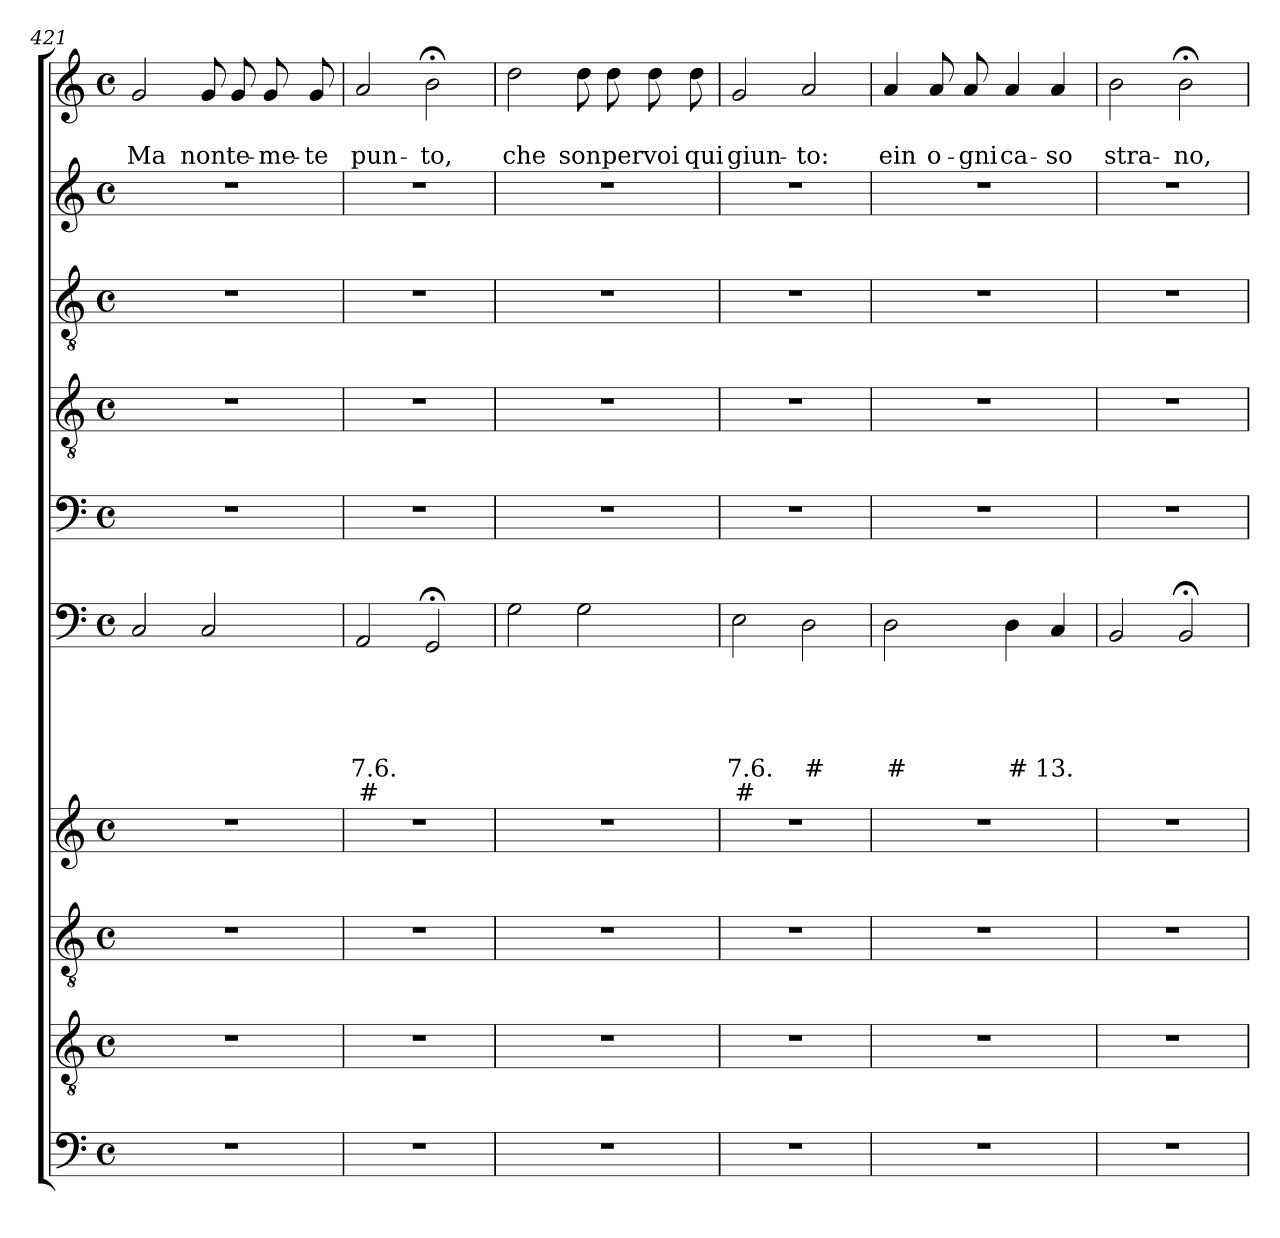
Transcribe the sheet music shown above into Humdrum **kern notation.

**kern	**kern	**kern	**kern	**kern	**text	**text	**text	**text	**text	**text	**kern	**kern	**kern	**kern	**kern	**text	**text
*part10	*part9	*part8	*part7	*part6	*part6	*part6	*part6	*part6	*part6	*part6	*part5	*part4	*part3	*part2	*part1	*part1	*part1
*staff10	*staff9	*staff8	*staff7	*staff6	*staff6	*staff6	*staff6	*staff6	*staff6	*staff6	*staff5	*staff4	*staff3	*staff2	*staff1	*staff1	*staff1
*clefF4	*clefGv2	*clefGv2	*clefG2	*clefF4	*	*	*	*	*	*	*clefF4	*clefGv2	*clefGv2	*clefG2	*clefG2	*	*
*k[]	*k[]	*k[]	*k[]	*k[]	*	*	*	*	*	*	*k[]	*k[]	*k[]	*k[]	*k[]	*	*
*C:	*C:	*C:	*C:	*C:	*	*	*	*	*	*	*C:	*C:	*C:	*C:	*C:	*	*
*M4/4	*M4/4	*M4/4	*M4/4	*M4/4	*	*	*	*	*	*	*M4/4	*M4/4	*M4/4	*M4/4	*M4/4	*	*
*met(c)	*met(c)	*met(c)	*met(c)	*met(c)	*	*	*	*	*	*	*met(c)	*met(c)	*met(c)	*met(c)	*met(c)	*	*
=421	=421	=421	=421	=421	=421	=421	=421	=421	=421	=421	=421	=421	=421	=421	=421	=421	=421
1r	1r	1r	1r	2C/	.	.	.	.	.	.	1r	1r	1r	1r	2g/	.	Ma
.	.	.	.	2C/	.	.	.	.	.	.	.	.	.	.	8g/	.	non
.	.	.	.	.	.	.	.	.	.	.	.	.	.	.	8g/	.	te-
.	.	.	.	.	.	.	.	.	.	.	.	.	.	.	8g/	.	-me-
.	.	.	.	.	.	.	.	.	.	.	.	.	.	.	8g/	.	-te
=422	=422	=422	=422	=422	=422	=422	=422	=422	=422	=422	=422	=422	=422	=422	=422	=422	=422
1r	1r	1r	1r	2AA/	.	.	.	.	7.6.	#	1r	1r	1r	1r	2a/	.	pun-
.	.	.	.	2GG;</	.	.	.	.	.	.	.	.	.	.	2b;<\	.	-to,
=423	=423	=423	=423	=423	=423	=423	=423	=423	=423	=423	=423	=423	=423	=423	=423	=423	=423
1r	1r	1r	1r	2G\	.	.	.	.	.	.	1r	1r	1r	1r	2dd\	.	che
.	.	.	.	2G\	.	.	.	.	.	.	.	.	.	.	8dd\	.	son
.	.	.	.	.	.	.	.	.	.	.	.	.	.	.	8dd\	.	per
.	.	.	.	.	.	.	.	.	.	.	.	.	.	.	8dd\	.	voi
.	.	.	.	.	.	.	.	.	.	.	.	.	.	.	8dd\	.	qui
!!LO:LB:g=z
=424	=424	=424	=424	=424	=424	=424	=424	=424	=424	=424	=424	=424	=424	=424	=424	=424	=424
1r	1r	1r	1r	2E\	.	.	.	.	7.6.	#	1r	1r	1r	1r	2g/	.	giun-
.	.	.	.	2D\	.	.	.	.	#	.	.	.	.	.	2a/	.	-to:
=425	=425	=425	=425	=425	=425	=425	=425	=425	=425	=425	=425	=425	=425	=425	=425	=425	=425
1r	1r	1r	1r	2D\	.	.	.	.	#	.	1r	1r	1r	1r	4a/	.	ein
.	.	.	.	.	.	.	.	.	.	.	.	.	.	.	8a/	.	o-
.	.	.	.	.	.	.	.	.	.	.	.	.	.	.	8a/	.	-gni
.	.	.	.	4D\	.	.	.	.	#	.	.	.	.	.	4a/	.	ca-
.	.	.	.	4C/	.	.	.	.	13.	.	.	.	.	.	4a/	.	-so
=426	=426	=426	=426	=426	=426	=426	=426	=426	=426	=426	=426	=426	=426	=426	=426	=426	=426
1r	1r	1r	1r	2BB/	.	.	.	.	.	.	1r	1r	1r	1r	2b\	.	stra-
.	.	.	.	2BB;</	.	.	.	.	.	.	.	.	.	.	2b;<\	.	-no,
=	=	=	=	=	=	=	=	=	=	=	=	=	=	=	=	=	=
*-	*-	*-	*-	*-	*-	*-	*-	*-	*-	*-	*-	*-	*-	*-	*-	*-	*-
